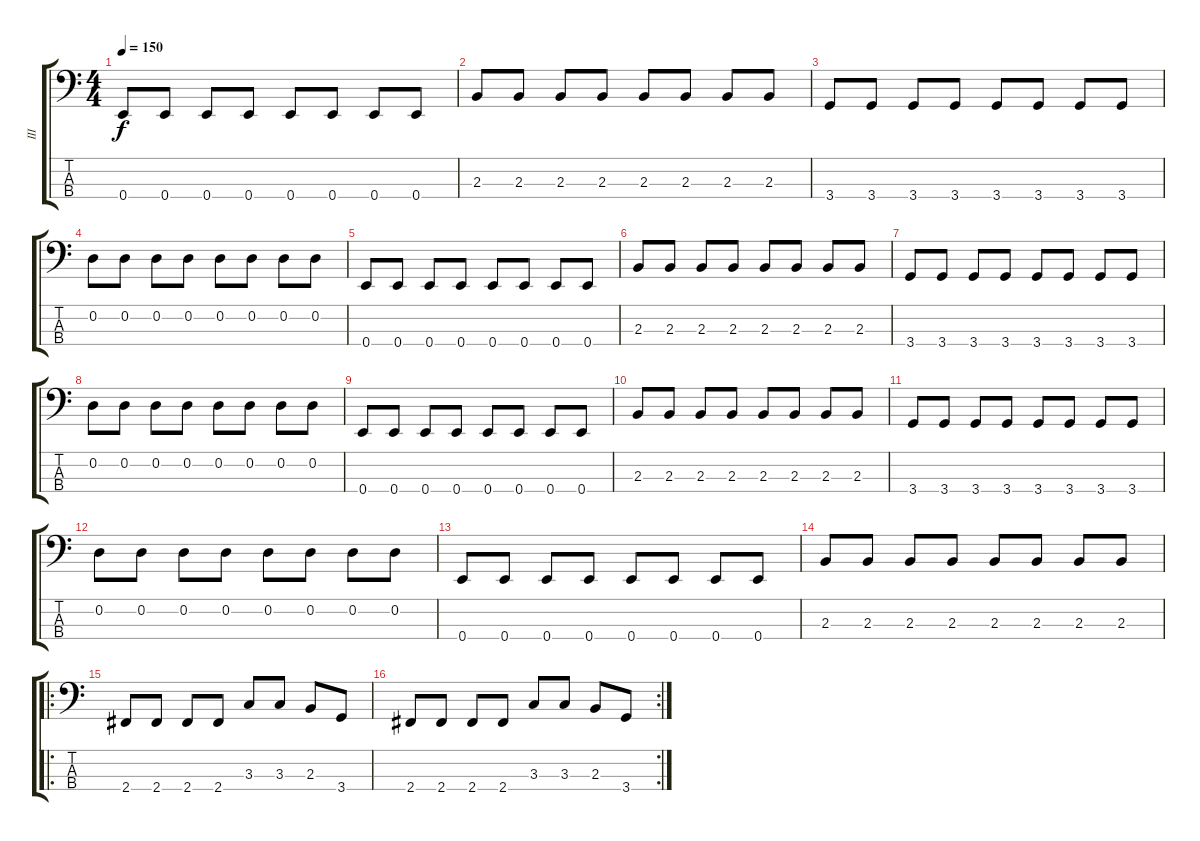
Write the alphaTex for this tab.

\track ("III" "III") {instrument electricbassfinger}
\staff {score tabs}
\tuning (G2 D2 A1 E1) {hide}
\ts (4 4)
\tempo 150
\clef f4
\ks c
0.4.8{dy f} 0.4.8 0.4.8 0.4.8 0.4.8 0.4.8 0.4.8 0.4.8 |
2.3.8 2.3.8 2.3.8 2.3.8 2.3.8 2.3.8 2.3.8 2.3.8 |
3.4.8 3.4.8 3.4.8 3.4.8 3.4.8 3.4.8 3.4.8 3.4.8 |
0.2.8 0.2.8 0.2.8 0.2.8 0.2.8 0.2.8 0.2.8 0.2.8 |
0.4.8 0.4.8 0.4.8 0.4.8 0.4.8 0.4.8 0.4.8 0.4.8 |
2.3.8 2.3.8 2.3.8 2.3.8 2.3.8 2.3.8 2.3.8 2.3.8 |
3.4.8 3.4.8 3.4.8 3.4.8 3.4.8 3.4.8 3.4.8 3.4.8 |
0.2.8 0.2.8 0.2.8 0.2.8 0.2.8 0.2.8 0.2.8 0.2.8 |
0.4.8 0.4.8 0.4.8 0.4.8 0.4.8 0.4.8 0.4.8 0.4.8 |
2.3.8 2.3.8 2.3.8 2.3.8 2.3.8 2.3.8 2.3.8 2.3.8 |
3.4.8 3.4.8 3.4.8 3.4.8 3.4.8 3.4.8 3.4.8 3.4.8 |
0.2.8 0.2.8 0.2.8 0.2.8 0.2.8 0.2.8 0.2.8 0.2.8 |
0.4.8 0.4.8 0.4.8 0.4.8 0.4.8 0.4.8 0.4.8 0.4.8 |
2.3.8 2.3.8 2.3.8 2.3.8 2.3.8 2.3.8 2.3.8 2.3.8 |
\ro
2.4.8 2.4.8 2.4.8 2.4.8 3.3.8 3.3.8 2.3.8 3.4.8 |
\rc 2
2.4.8 2.4.8 2.4.8 2.4.8 3.3.8 3.3.8 2.3.8 3.4.8
